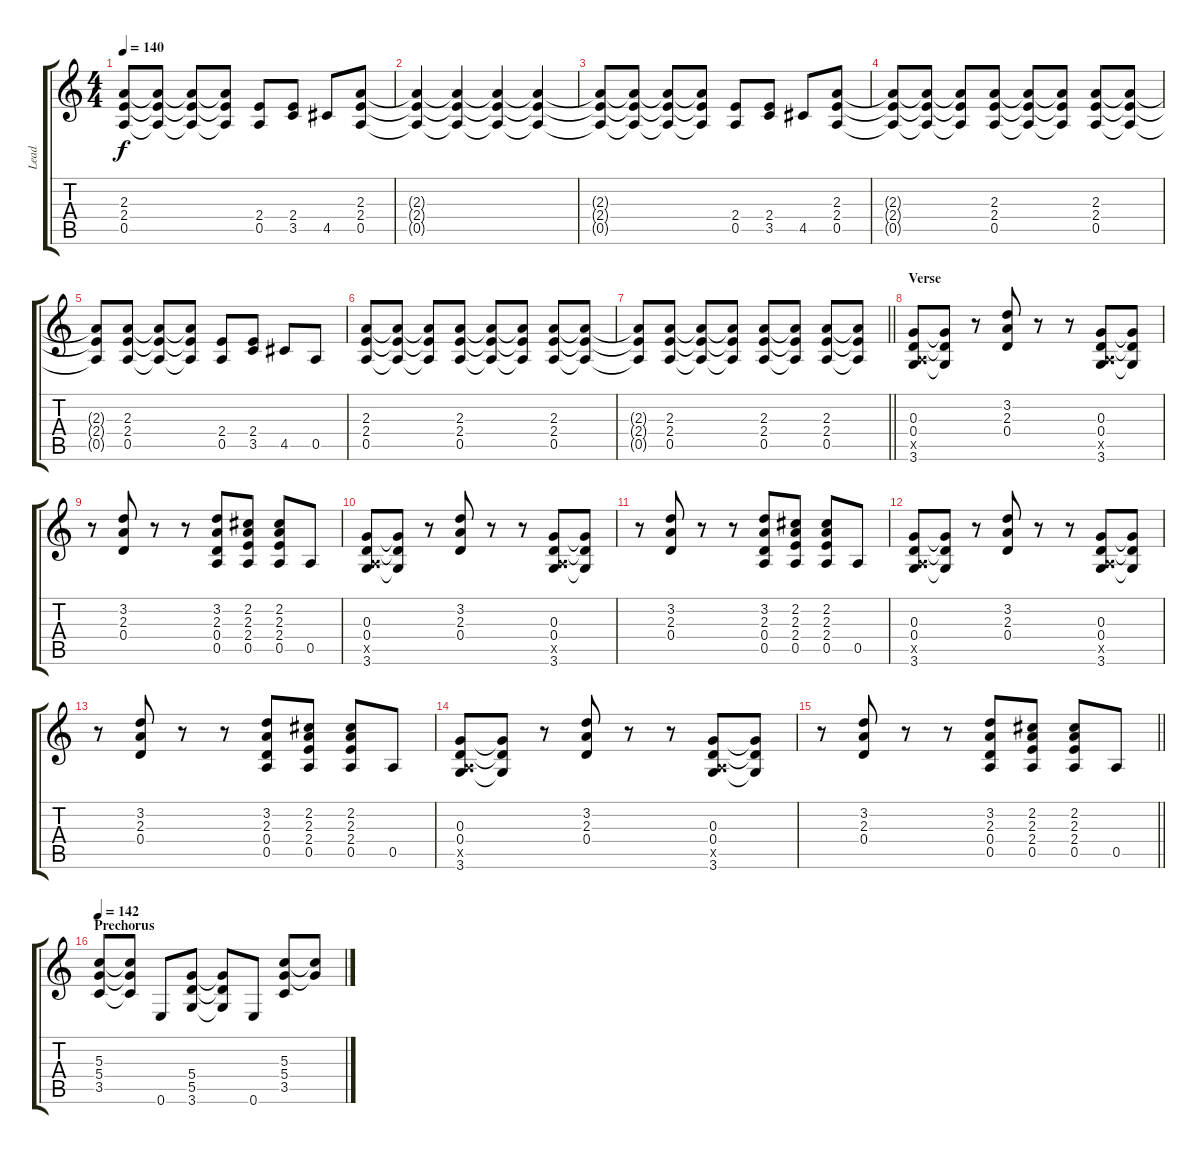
\track ("Lead" "Lead") {instrument distortionguitar}
\staff {score tabs}
\tuning (E4 B3 G3 D3 A2 E2) {hide}
\ts (4 4)
\tempo 140
\clef g2
\ks c
(2.3{t} 2.4{t} 0.5{t}).8{dy f} (2.3{t} 2.4{t} 0.5{t}).8 (2.3{t} 2.4{t} 0.5{t}).8 (2.3{t} 2.4{t} 0.5{t}).8 (2.4 0.5).8 (2.4 3.5).8 4.5.8 (2.3 2.4 0.5).8 |
(2.3{t} 2.4{t} 0.5{t}).4 (2.3{t} 2.4{t} 0.5{t}).4 (2.3{t} 2.4{t} 0.5{t}).4 (2.3{t} 2.4{t} 0.5{t}).4 |
(2.3{t} 2.4{t} 0.5{t}).8 (2.3{t} 2.4{t} 0.5{t}).8 (2.3{t} 2.4{t} 0.5{t}).8 (2.3{t} 2.4{t} 0.5{t}).8 (2.4 0.5).8 (2.4 3.5).8 4.5.8 (2.3 2.4 0.5).8 |
(2.3{t} 2.4{t} 0.5{t}).8 (2.3{t} 2.4{t} 0.5{t}).8 (2.3{t} 2.4{t} 0.5{t}).8 (2.3 2.4 0.5).8 (2.3{t} 2.4{t} 0.5{t}).8 (2.3{t} 2.4{t} 0.5{t}).8 (2.3 2.4 0.5).8 (2.3{t} 2.4{t} 0.5{t}).8 |
(2.3{t} 2.4{t} 0.5{t}).8 (2.3 2.4 0.5).8 (2.3{t} 2.4{t} 0.5{t}).8 (2.3{t} 2.4{t} 0.5{t}).8 (2.4 0.5).8 (2.4 3.5).8 4.5.8 0.5.8 |
(2.3 2.4 0.5).8 (2.3{t} 2.4{t} 0.5{t}).8 (2.3{t} 2.4{t} 0.5{t}).8 (2.3 2.4 0.5).8 (2.3{t} 2.4{t} 0.5{t}).8 (2.3{t} 2.4{t} 0.5{t}).8 (2.3 2.4 0.5).8 (2.3{t} 2.4{t} 0.5{t}).8 |
\barLineRight lightlight
(2.3{t} 2.4{t} 0.5{t}).8 (2.3 2.4 0.5).8 (2.3{t} 2.4{t} 0.5{t}).8 (2.3{t} 2.4{t} 0.5{t}).8 (2.3 2.4 0.5).8 (2.3{t} 2.4{t} 0.5{t}).8 (2.3 2.4 0.5).8 (2.3{t} 2.4{t} 0.5{t}).8 |
\section ("" "Verse")
(0.3 0.4 0.5{x} 3.6).8 (0.3{t} 0.4{t} 3.6{t}).8 r.8 (3.2 2.3 0.4).8 r.8 r.8 (0.3 0.4 0.5{x} 3.6).8 (0.3{t} 0.4{t} 3.6{t}).8 |
r.8 (3.2 2.3 0.4).8 r.8 r.8 (3.2 2.3 0.4 0.5).8 (2.2 2.3 2.4 0.5).8 (2.2 2.3 2.4 0.5).8 0.5.8 |
(0.3 0.4 0.5{x} 3.6).8 (0.3{t} 0.4{t} 3.6{t}).8 r.8 (3.2 2.3 0.4).8 r.8 r.8 (0.3 0.4 0.5{x} 3.6).8 (0.3{t} 0.4{t} 3.6{t}).8 |
r.8 (3.2 2.3 0.4).8 r.8 r.8 (3.2 2.3 0.4 0.5).8 (2.2 2.3 2.4 0.5).8 (2.2 2.3 2.4 0.5).8 0.5.8 |
(0.3 0.4 0.5{x} 3.6).8 (0.3{t} 0.4{t} 3.6{t}).8 r.8 (3.2 2.3 0.4).8 r.8 r.8 (0.3 0.4 0.5{x} 3.6).8 (0.3{t} 0.4{t} 3.6{t}).8 |
r.8 (3.2 2.3 0.4).8 r.8 r.8 (3.2 2.3 0.4 0.5).8 (2.2 2.3 2.4 0.5).8 (2.2 2.3 2.4 0.5).8 0.5.8 |
(0.3 0.4 0.5{x} 3.6).8 (0.3{t} 0.4{t} 3.6{t}).8 r.8 (3.2 2.3 0.4).8 r.8 r.8 (0.3 0.4 0.5{x} 3.6).8 (0.3{t} 0.4{t} 3.6{t}).8 |
\barLineRight lightlight
r.8 (3.2 2.3 0.4).8 r.8 r.8 (3.2 2.3 0.4 0.5).8 (2.2 2.3 2.4 0.5).8 (2.2 2.3 2.4 0.5).8 0.5.8 |
\section ("" "Prechorus")
\tempo 142
(5.3 5.4 3.5).8 (5.3{t} 5.4{t} 3.5{t}).8 0.6.8 (5.4 5.5 3.6).8 (5.4{t} 5.5{t} 3.6{t}).8 0.6.8 (5.3 5.4 3.5).8 (5.3{t} 5.4{t}).8
